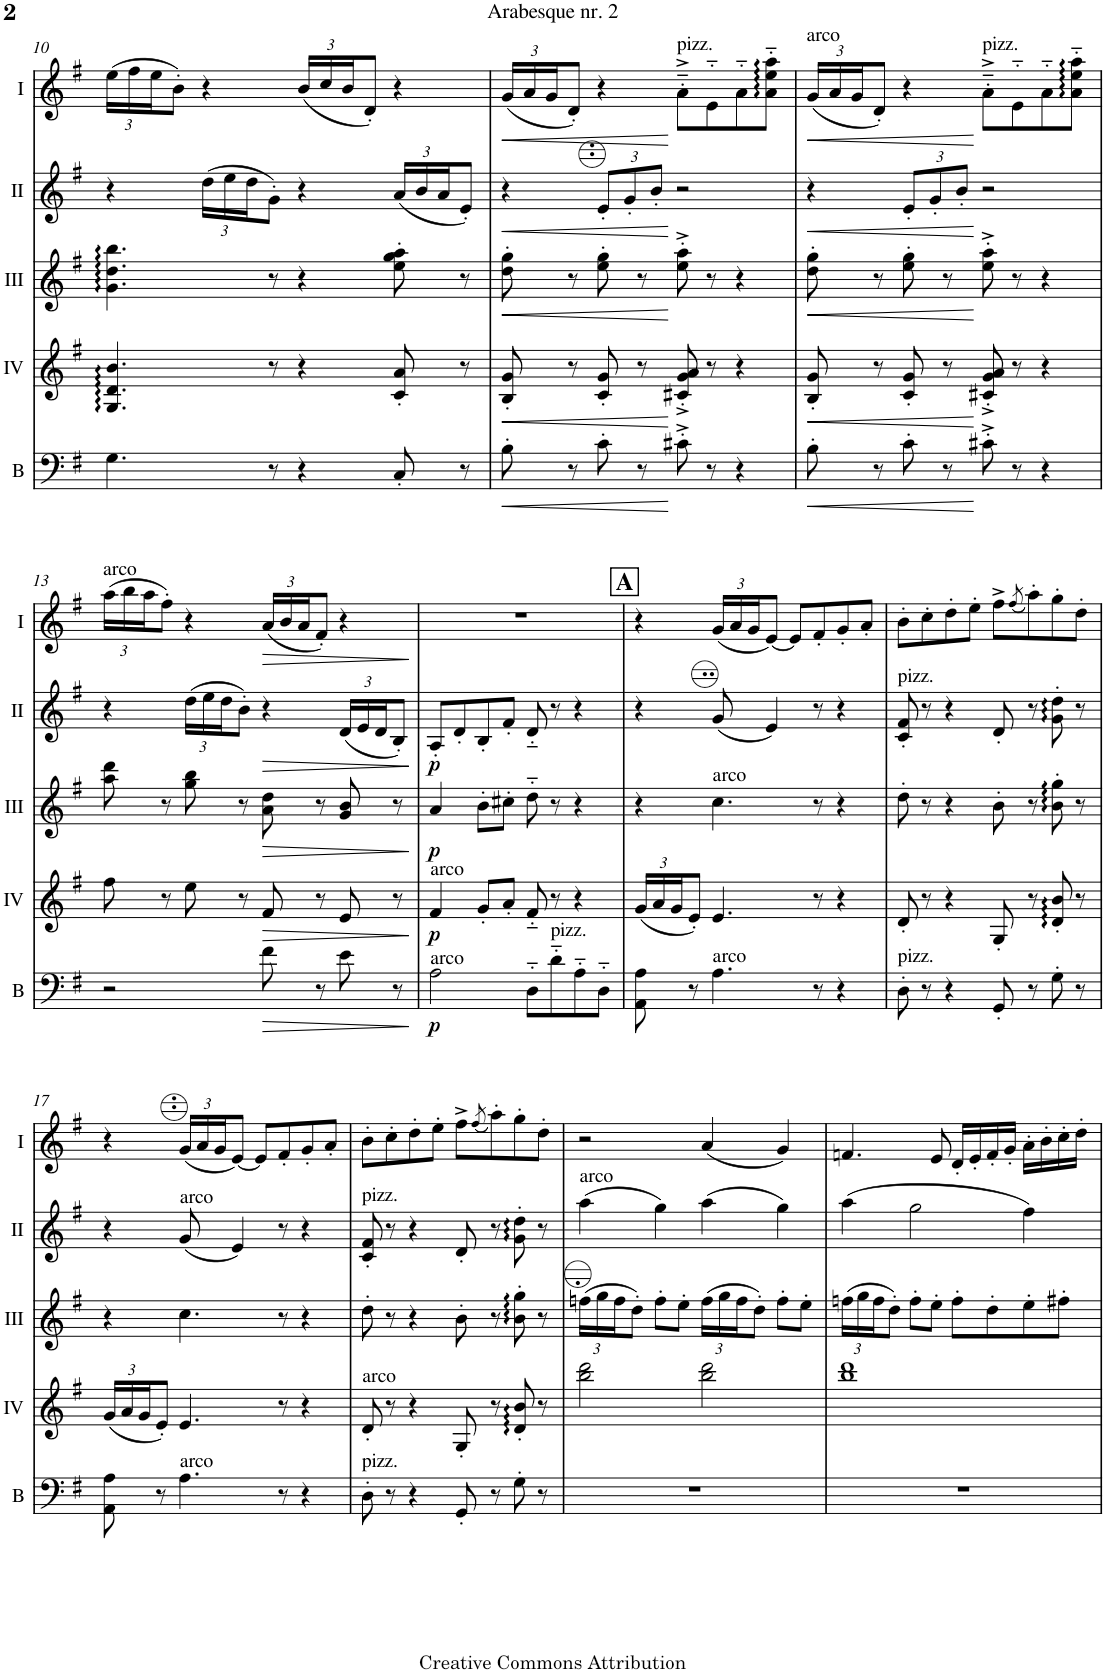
**kern	**dynam	**kern	**dynam	**kern	**dynam	**kern	**dynam	**kern	**dynam
*part5	*part5	*part4	*part4	*part3	*part3	*part2	*part2	*part1	*part1
*staff5	*staff5	*staff4	*staff4	*staff3	*staff3	*staff2	*staff2	*staff1	*staff1
*I"Bass	*	*I"Acc. 4	*	*I"Acc. 3	*	*I"Acc. 2	*	*I"Acc. 1	*
*I'B	*	*	*	*	*	*	*	*	*
!!LO:PB:g=z
*clefF4	*	*clefG2	*	*clefG2	*	*clefG2	*	*clefG2	*
*Trd7c12	*	*Trd7c12	*	*Trd7c12	*	*	*	*	*
*k[f#]	*	*k[f#]	*	*k[f#]	*	*k[f#]	*	*k[f#]	*
*M4/4	*	*M4/4	*	*M4/4	*	*M4/4	*	*M4/4	*
*	*	*	*	*	*	*	*	*Xbrackettup	*
=10	=10	=10	=10	=10	=10	=10	=10	=10	=10
4.G\	.	4.G/ 4.d/ 4.b/	.	4.g\ 4.dd\ 4.bb\	.	4r	.	(24ee\LL	.
.	.	.	.	.	.	.	.	24ff#\	.
.	.	.	.	.	.	.	.	24ee\J	.
.	.	.	.	.	.	.	.	8b'\J)	.
*	*	*	*	*	*	*Xbrackettup	*	*	*
.	.	.	.	.	.	(24dd\LL	.	4r	.
.	.	.	.	.	.	24ee\	.	.	.
.	.	.	.	.	.	24dd\J	.	.	.
8r	.	8r	.	8r	.	8g'\J)	.	.	.
4r	.	4r	.	4r	.	4r	.	(24b/LL	.
.	.	.	.	.	.	.	.	24cc/	.
.	.	.	.	.	.	.	.	24b/J	.
.	.	.	.	.	.	.	.	8d'/J)	.
8C'/	.	8c/' 8a/'	.	8ee\' 8gg\' 8aa\'	.	(24a/LL	.	4r	.
.	.	.	.	.	.	24b/	.	.	.
.	.	.	.	.	.	24a/J	.	.	.
8r	.	8r	.	8r	.	8e'/J)	.	.	.
=11	=11	=11	=11	=11	=11	=11	=11	=11	=11
!	!LO:HP:b	!	!LO:HP:b	!	!LO:HP:b	!	!LO:HP:b	!	!LO:HP:b
8B'\	<	8B/' 8g/'	<	8dd\' 8gg\'	<	4r	<	(24g/LL	<
.	.	.	.	.	.	.	.	24a/	.
.	.	.	.	.	.	.	.	24g/J	.
8r	.	8r	.	8r	.	.	.	8d'/J)	.
8c'\	.	8c/' 8g/'	.	8ee\' 8gg\'	.	12e'/L	.	4r	.
.	.	.	.	.	.	12g'/	.	.	.
8r	.	8r	.	8r	.	.	.	.	.
.	.	.	.	.	.	12b'/J	.	.	.
!	!	!	!	!	!	!	!	!LO:TX:a:t=pizz.	!
8c#X'^\	[	8c#X/'^ 8g/'^ 8a/'^	[	8ee\'^ 8aa\'^	[	2r	[	8a'~^\L	[
8r	.	8r	.	8r	.	.	.	8e\	.
4r	.	4r	.	4r	.	.	.	8a\	.
.	.	.	.	.	.	.	.	8a\ 8ee\ 8aa\J	.
=12	=12	=12	=12	=12	=12	=12	=12	=12	=12
!	!	!	!	!	!	!	!	!LO:TX:a:t=arco	!
!	!LO:HP:b	!	!LO:HP:b	!	!LO:HP:b	!	!LO:HP:b	!	!LO:HP:b
8B'\	<	8B/' 8g/'	<	8dd\' 8gg\'	<	4r	<	(24g/LL	<
.	.	.	.	.	.	.	.	24a/	.
.	.	.	.	.	.	.	.	24g/J	.
8r	.	8r	.	8r	.	.	.	8d'/J)	.
8c'\	.	8c/' 8g/'	.	8ee\' 8gg\'	.	12e'/L	.	4r	.
.	.	.	.	.	.	12g'/	.	.	.
8r	.	8r	.	8r	.	.	.	.	.
.	.	.	.	.	.	12b'/J	.	.	.
!	!	!	!	!	!	!	!	!LO:TX:a:t=pizz.	!
8c#X'^\	[	8c#X/'^ 8g/'^ 8a/'^	[	8ee\'^ 8aa\'^	[	2r	[	8a'~^\L	[
8r	.	8r	.	8r	.	.	.	8e\	.
4r	.	4r	.	4r	.	.	.	8a\	.
.	.	.	.	.	.	.	.	8a\ 8ee\ 8aa\J	.
!!LO:LB:g=z
=13	=13	=13	=13	=13	=13	=13	=13	=13	=13
!	!	!	!	!	!	!	!	!LO:TX:a:t=arco	!
2r	.	8ff#\	.	8aa\ 8ddd\	.	4r	.	(24aa\LL	.
.	.	.	.	.	.	.	.	24bb\	.
.	.	.	.	.	.	.	.	24aa\J	.
.	.	8r	.	8r	.	.	.	8ff#'\J)	.
.	.	8ee\	.	8gg\ 8bb\	.	(24dd\LL	.	4r	.
.	.	.	.	.	.	24ee\	.	.	.
.	.	.	.	.	.	24dd\J	.	.	.
.	.	8r	.	8r	.	8b'\J)	.	.	.
!	!LO:HP:b	!	!LO:HP:b	!	!LO:HP:b	!	!LO:HP:b	!	!LO:HP:b
8f#\	>	8f#/	>	8a\ 8dd\	>	4r	>	(24a/LL	>
.	.	.	.	.	.	.	.	24b/	.
.	.	.	.	.	.	.	.	24a/J	.
8r	.	8r	.	8r	.	.	.	8f#'/J)	.
8e\	.	8e/	.	8g/ 8b/	.	(24d/LL	.	4r	.
.	.	.	.	.	.	24e/	.	.	.
.	.	.	.	.	.	24d/J	.	.	.
8r	.	8r	.	8r	.	8B'/J)	.	.	.
.	]	.	]	.	]	.	]	.	]
=14	=14	=14	=14	=14	=14	=14	=14	=14	=14
!	!	!LO:TX:a:t=arco	!	!	!	!	!	!	!
!LO:TX:a:t=arco	!	!	!	!	!	!	!	!	!
!	!LO:DY:b	!	!LO:DY:b	!	!LO:DY:b	!	!LO:DY:b	!	!
2A\	p	4f#/	p	4a/	p	8A'/L	p	1r	.
.	.	.	.	.	.	8d'/	.	.	.
.	.	8g'/L	.	8b'\L	.	8B'/	.	.	.
.	.	8a'/J	.	8cc#X'\J	.	8f#'/J	.	.	.
8D\L	.	8f#/	.	8dd\	.	8d/	.	.	.
!LO:TX:a:t=pizz.	!	!	!	!	!	!	!	!	!
8d\	.	8r	.	8r	.	8r	.	.	.
8A\	.	4r	.	4r	.	4r	.	.	.
8D\J	.	.	.	.	.	.	.	.	.
!!LO:REH:place=s1:a:B:cj:fs=14:t=A
=15	=15	=15	=15	=15	=15	=15	=15	=15	=15
*	*	*Xbrackettup	*	*	*	*	*	*	*
8AA\ 8A\	.	(24g/LL	.	4r	.	4r	.	4r	.
.	.	24a/	.	.	.	.	.	.	.
.	.	24g/J	.	.	.	.	.	.	.
8r	.	8e'/J)	.	.	.	.	.	.	.
!	!	!	!	!LO:TX:a:t=arco	!	!	!	!	!
!LO:TX:a:t=arco	!	!	!	!	!	!	!	!	!
4.A\	.	4.e/	.	4.cc\	.	(8g/	.	(24g/LL	.
.	.	.	.	.	.	.	.	24a/	.
.	.	.	.	.	.	.	.	24g/J	.
.	.	.	.	.	.	4e/)	.	[8e/J)	.
.	.	.	.	.	.	.	.	8e/L]	.
8r	.	8r	.	8r	.	8r	.	8f#'/	.
4r	.	4r	.	4r	.	4r	.	8g'/	.
.	.	.	.	.	.	.	.	8a'/J	.
=16	=16	=16	=16	=16	=16	=16	=16	=16	=16
!	!	!	!	!	!	!LO:TX:a:t=pizz.	!	!	!
!LO:TX:a:t=pizz.	!	!	!	!	!	!	!	!	!
8D'\	.	8d'/	.	8dd'\	.	8c/' 8f#/'	.	8b'\L	.
8r	.	8r	.	8r	.	8r	.	8cc'\	.
4r	.	4r	.	4r	.	4r	.	8dd'\	.
.	.	.	.	.	.	.	.	8ee'\J	.
8GG'/	.	8G'/	.	8b'\	.	8d'/	.	8ff#^\L	.
.	.	.	.	.	.	.	.	(8qff#/	.
8r	.	8r	.	8r	.	8r	.	8aa'\)	.
8G'\	.	8d/' 8b/'	.	8b\' 8gg\'	.	8g\' 8dd\'	.	8gg'\	.
8r	.	8r	.	8r	.	8r	.	8dd'\J	.
!!LO:LB:g=z
=17	=17	=17	=17	=17	=17	=17	=17	=17	=17
8AA\ 8A\	.	(24g/LL	.	4r	.	4r	.	4r	.
.	.	24a/	.	.	.	.	.	.	.
.	.	24g/J	.	.	.	.	.	.	.
8r	.	8e'/J)	.	.	.	.	.	.	.
!	!	!	!	!	!	!LO:TX:a:t=arco	!	!	!
!LO:TX:a:t=arco	!	!	!	!	!	!	!	!	!
4.A\	.	4.e/	.	4.cc\	.	(8g/	.	(24g/LL	.
.	.	.	.	.	.	.	.	24a/	.
.	.	.	.	.	.	.	.	24g/J	.
.	.	.	.	.	.	4e/)	.	[8e/J)	.
.	.	.	.	.	.	.	.	8e/L]	.
8r	.	8r	.	8r	.	8r	.	8f#'/	.
4r	.	4r	.	4r	.	4r	.	8g'/	.
.	.	.	.	.	.	.	.	8a'/J	.
=18	=18	=18	=18	=18	=18	=18	=18	=18	=18
!	!	!	!	!	!	!LO:TX:a:t=pizz.	!	!	!
!	!	!LO:TX:a:t=arco	!	!	!	!	!	!	!
!LO:TX:a:t=pizz.	!	!	!	!	!	!	!	!	!
8D'\	.	8d'/	.	8dd'\	.	8c/' 8f#/'	.	8b'\L	.
8r	.	8r	.	8r	.	8r	.	8cc'\	.
4r	.	4r	.	4r	.	4r	.	8dd'\	.
.	.	.	.	.	.	.	.	8ee'\J	.
8GG'/	.	8G'/	.	8b'\	.	8d'/	.	8ff#^\L	.
.	.	.	.	.	.	.	.	(8qff#/	.
8r	.	8r	.	8r	.	8r	.	8aa'\)	.
8G'\	.	8d/' 8b/'	.	8b\' 8gg\'	.	8g\' 8dd\'	.	8gg'\	.
8r	.	8r	.	8r	.	8r	.	8dd'\J	.
=19	=19	=19	=19	=19	=19	=19	=19	=19	=19
*	*	*	*	*Xbrackettup	*	*	*	*	*
!	!	!	!	!	!	!LO:TX:a:t=arco	!	!	!
1r	.	2bb\ 2ddd\	.	(24ffn\LL	.	(4aa\	.	2r	.
.	.	.	.	24gg\	.	.	.	.	.
.	.	.	.	24ff\J	.	.	.	.	.
.	.	.	.	8dd'\J)	.	.	.	.	.
.	.	.	.	8ff'\L	.	4gg\)	.	.	.
.	.	.	.	8ee'\J	.	.	.	.	.
.	.	2bb\ 2ddd\	.	(24ff\LL	.	(4aa\	.	(4a/	.
.	.	.	.	24gg\	.	.	.	.	.
.	.	.	.	24ff\J	.	.	.	.	.
.	.	.	.	8dd'\J)	.	.	.	.	.
.	.	.	.	8ff'\L	.	4gg\)	.	4g/)	.
.	.	.	.	8ee'\J	.	.	.	.	.
=20	=20	=20	=20	=20	=20	=20	=20	=20	=20
1r	.	1bb 1ddd	.	(24ffn\LL	.	(4aa\	.	4.fn/	.
.	.	.	.	24gg\	.	.	.	.	.
.	.	.	.	24ff\J	.	.	.	.	.
.	.	.	.	8dd'\J)	.	.	.	.	.
.	.	.	.	8ff'\L	.	2gg\	.	.	.
.	.	.	.	8ee'\J	.	.	.	8e/	.
.	.	.	.	8ff'\L	.	.	.	16d'/LL	.
.	.	.	.	.	.	.	.	16e'/	.
.	.	.	.	8dd'\	.	.	.	16f'/	.
.	.	.	.	.	.	.	.	16g'/JJ	.
.	.	.	.	8ee'\	.	4ff#\)	.	16a'\LL	.
.	.	.	.	.	.	.	.	16b'\	.
.	.	.	.	8ff#X'\J	.	.	.	16cc'\	.
.	.	.	.	.	.	.	.	16dd'\JJ	.
=	=	=	=	=	=	=	=	=	=
*-	*-	*-	*-	*-	*-	*-	*-	*-	*-
